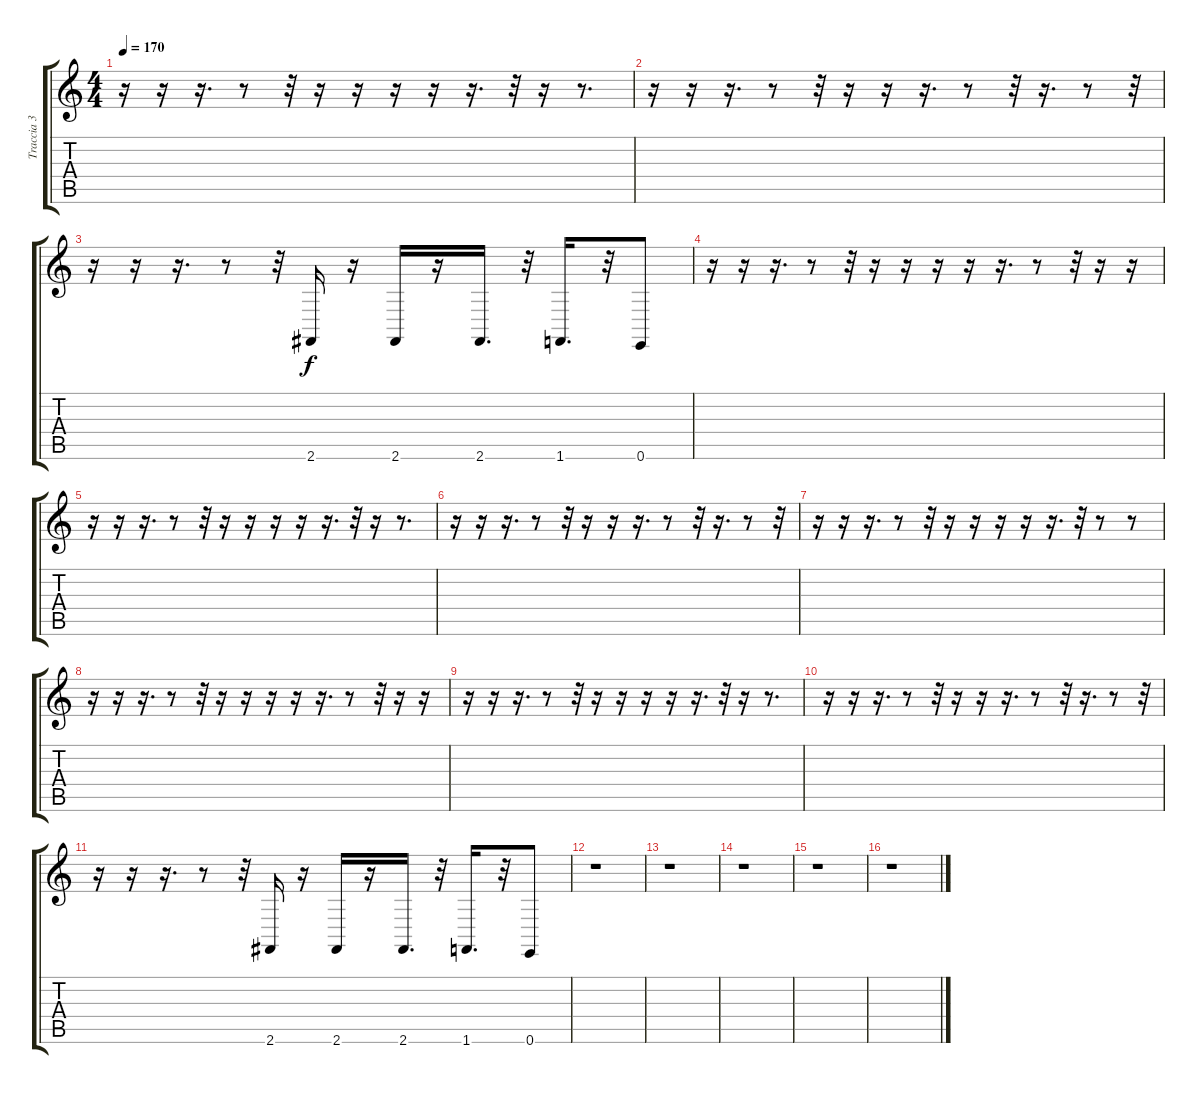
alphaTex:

\track ("Traccia 3" "Traccia 3") {instrument lead1square}
\staff {score tabs}
\tuning (E4 B3 G3 D3 A2 E2) {hide}
\ts (4 4)
\tempo 170
\clef g2
\ks c
r.16{dy f} r.16 r.16{d} r.8 r.32 r.16 r.16 r.16 r.16 r.16{d} r.32 r.16 r.8{d} |
r.16 r.16 r.16{d} r.8 r.32 r.16 r.16 r.16{d} r.8 r.32 r.16{d} r.8 r.32 |
r.16 r.16 r.16{d} r.8 r.32 2.6.16 r.16 2.6.16 r.16 2.6.16{d} r.32 1.6.16{d} r.32 0.6.8 |
r.16 r.16 r.16{d} r.8 r.32 r.16 r.16 r.16 r.16 r.16{d} r.8 r.32 r.16 r.16 |
r.16 r.16 r.16{d} r.8 r.32 r.16 r.16 r.16 r.16 r.16{d} r.32 r.16 r.8{d} |
r.16 r.16 r.16{d} r.8 r.32 r.16 r.16 r.16{d} r.8 r.32 r.16{d} r.8 r.32 |
r.16 r.16 r.16{d} r.8 r.32 r.16 r.16 r.16 r.16 r.16{d} r.32 r.8 r.8 |
r.16 r.16 r.16{d} r.8 r.32 r.16 r.16 r.16 r.16 r.16{d} r.8 r.32 r.16 r.16 |
r.16 r.16 r.16{d} r.8 r.32 r.16 r.16 r.16 r.16 r.16{d} r.32 r.16 r.8{d} |
r.16 r.16 r.16{d} r.8 r.32 r.16 r.16 r.16{d} r.8 r.32 r.16{d} r.8 r.32 |
r.16 r.16 r.16{d} r.8 r.32 2.6.16 r.16 2.6.16 r.16 2.6.16{d} r.32 1.6.16{d} r.32 0.6.8 |
r.1 |
r.1 |
r.1 |
r.1 |
r.1
